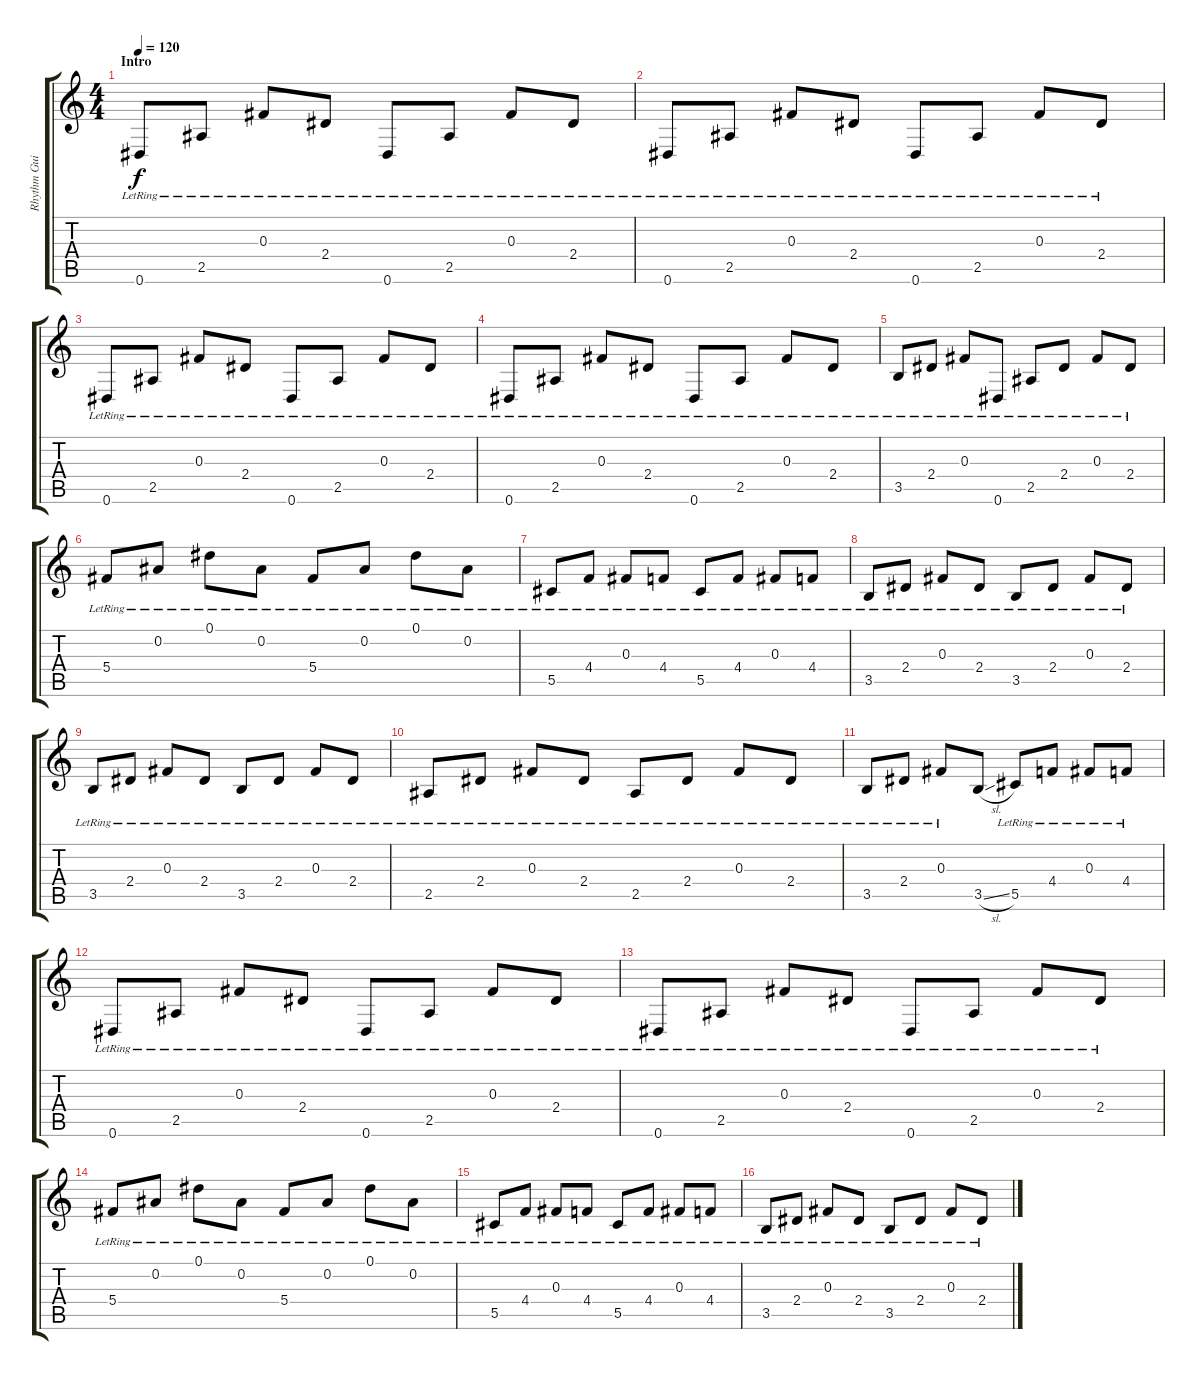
\track ("Rhythm Guitar" "Rhythm Gui") {instrument electricguitarmuted}
\staff {score tabs}
\tuning (Eb4 Bb3 Gb3 Db3 Ab2 Eb2) {hide}
\ts (4 4)
\section ("" "Intro")
\tempo 120
\clef g2
\ks c
0.6{lr}.8{dy f instrument electricguitarmuted} 2.5{lr}.8 0.3{lr}.8 2.4{lr}.8 0.6{lr}.8 2.5{lr}.8 0.3{lr}.8 2.4{lr}.8 |
0.6{lr}.8 2.5{lr}.8 0.3{lr}.8 2.4{lr}.8 0.6{lr}.8 2.5{lr}.8 0.3{lr}.8 2.4{lr}.8 |
0.6{lr}.8 2.5{lr}.8 0.3{lr}.8 2.4{lr}.8 0.6{lr}.8 2.5{lr}.8 0.3{lr}.8 2.4{lr}.8 |
0.6{lr}.8 2.5{lr}.8 0.3{lr}.8 2.4{lr}.8 0.6{lr}.8 2.5{lr}.8 0.3{lr}.8 2.4{lr}.8 |
3.5{lr}.8 2.4{lr}.8 0.3{lr}.8 0.6{lr}.8 2.5{lr}.8 2.4{lr}.8 0.3{lr}.8 2.4{lr}.8 |
5.4{lr}.8 0.2{lr}.8 0.1{lr}.8 0.2{lr}.8 5.4{lr}.8 0.2{lr}.8 0.1{lr}.8 0.2{lr}.8 |
5.5{lr}.8 4.4{lr}.8 0.3{lr}.8 4.4{lr}.8 5.5{lr}.8 4.4{lr}.8 0.3{lr}.8 4.4{lr}.8 |
3.5{lr}.8 2.4{lr}.8 0.3{lr}.8 2.4{lr}.8 3.5{lr}.8 2.4{lr}.8 0.3{lr}.8 2.4{lr}.8 |
3.5{lr}.8 2.4{lr}.8 0.3{lr}.8 2.4{lr}.8 3.5{lr}.8 2.4{lr}.8 0.3{lr}.8 2.4{lr}.8 |
2.5{lr}.8 2.4{lr}.8 0.3{lr}.8 2.4{lr}.8 2.5{lr}.8 2.4{lr}.8 0.3{lr}.8 2.4{lr}.8 |
3.5{lr}.8 2.4{lr}.8 0.3{lr}.8 3.5{sl}.8 5.5{lr}.8 4.4{lr}.8 0.3{lr}.8 4.4{lr}.8 |
0.6{lr}.8 2.5{lr}.8 0.3{lr}.8 2.4{lr}.8 0.6{lr}.8 2.5{lr}.8 0.3{lr}.8 2.4{lr}.8 |
0.6{lr}.8 2.5{lr}.8 0.3{lr}.8 2.4{lr}.8 0.6{lr}.8 2.5{lr}.8 0.3{lr}.8 2.4{lr}.8 |
5.4{lr}.8 0.2{lr}.8 0.1{lr}.8 0.2{lr}.8 5.4{lr}.8 0.2{lr}.8 0.1{lr}.8 0.2{lr}.8 |
5.5{lr}.8 4.4{lr}.8 0.3{lr}.8 4.4{lr}.8 5.5{lr}.8 4.4{lr}.8 0.3{lr}.8 4.4{lr}.8 |
3.5{lr}.8 2.4{lr}.8 0.3{lr}.8 2.4{lr}.8 3.5{lr}.8 2.4{lr}.8 0.3{lr}.8 2.4{lr}.8
